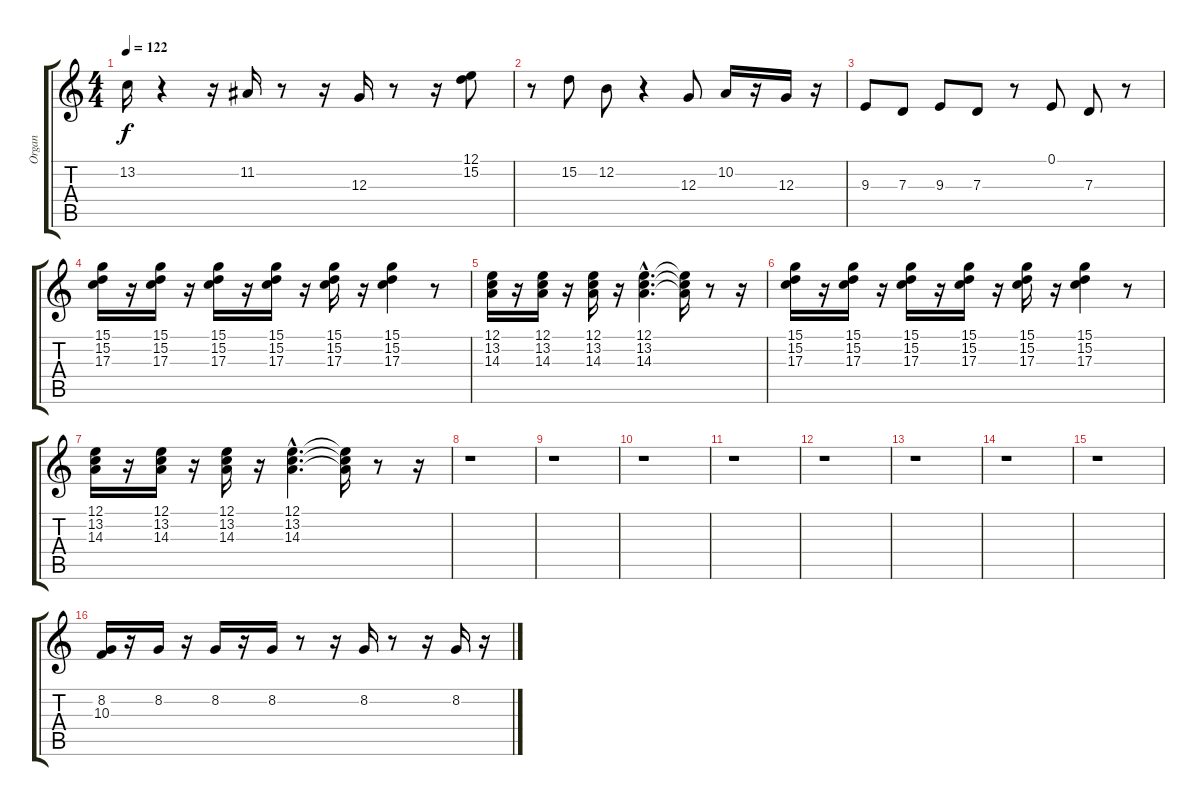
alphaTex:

\track ("Organ" "Organ") {instrument drawbarorgan}
\staff {score tabs}
\tuning (E4 B3 G3 D3 A2 E2) {hide}
\ts (4 4)
\tempo 122
\clef g2
\ks c
13.2.16{dy f} r.4 r.16 11.2.16 r.8 r.16 12.3.16 r.8 r.16 (12.1 15.2).8 |
r.8 15.2.8 12.2.8 r.4 12.3.8 10.2.16 r.16 12.3.16 r.16 |
9.3.8 7.3.8 9.3.8 7.3.8 r.8 0.1.8 7.3.8 r.8 |
(15.1 15.2 17.3).16 r.16 (15.1 15.2 17.3).16 r.16 (15.1 15.2 17.3).16 r.16 (15.1 15.2 17.3).16 r.16 (15.1 15.2 17.3).16 r.16 (15.1 15.2 17.3).4 r.8 |
(12.1 13.2 14.3).16 r.16 (12.1 13.2 14.3).16 r.16 (12.1 13.2 14.3).16 r.16 (12.1{hac} 13.2{hac} 14.3{hac}).4{d} (12.1{t} 13.2{t} 14.3{t}).16 r.8 r.16 |
(15.1 15.2 17.3).16 r.16 (15.1 15.2 17.3).16 r.16 (15.1 15.2 17.3).16 r.16 (15.1 15.2 17.3).16 r.16 (15.1 15.2 17.3).16 r.16 (15.1 15.2 17.3).4 r.8 |
(12.1 13.2 14.3).16 r.16 (12.1 13.2 14.3).16 r.16 (12.1 13.2 14.3).16 r.16 (12.1{hac} 13.2{hac} 14.3{hac}).4{d} (12.1{t} 13.2{t} 14.3{t}).16 r.8 r.16 |
r.1 |
r.1 |
r.1 |
r.1 |
r.1 |
r.1 |
r.1 |
r.1 |
(8.2 10.3).16 r.16 8.2.16 r.16 8.2.16 r.16 8.2.16 r.8 r.16 8.2.16 r.8 r.16 8.2.16 r.16
